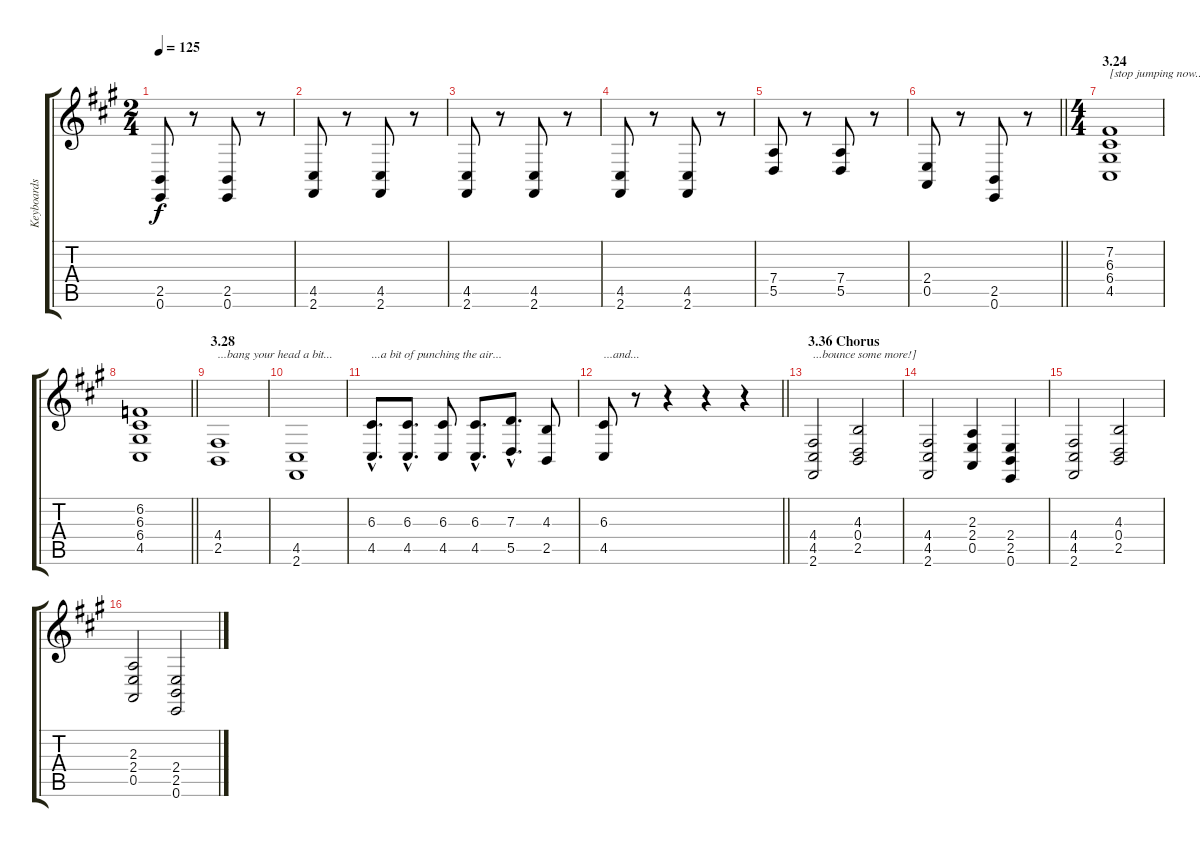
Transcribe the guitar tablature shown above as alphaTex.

\track ("Keyboards" "Keyboards") {instrument lead2sawtooth}
\staff {score tabs}
\tuning (E4 B3 G3 D3 A2 E2) {hide}
\ts (2 4)
\tempo 125
\clef g2
\ks f#minor
(2.5 0.6).8{dy f} r.8 (2.5 0.6).8 r.8 |
(4.5 2.6).8 r.8 (4.5 2.6).8 r.8 |
(4.5 2.6).8 r.8 (4.5 2.6).8 r.8 |
(4.5 2.6).8 r.8 (4.5 2.6).8 r.8 |
(7.4 5.5).8 r.8 (7.4 5.5).8 r.8 |
\barLineRight lightlight
(2.4 0.5).8 r.8 (2.5 0.6).8 r.8 |
\ts (4 4)
\section ("" "3.24")
(7.2 6.3 6.4 4.5).1{txt "[stop jumping now..."} |
\barLineRight lightlight
(6.2 6.3 6.4 4.5).1 |
\section ("" "3.28")
(4.4 2.5).1{txt "...bang your head a bit..."} |
(4.5 2.6).1 |
(6.3{hac} 4.5{hac}).8{d txt "...a bit of punching the air..."} (6.3{hac} 4.5{hac}).8{d} (6.3 4.5).8 (6.3{hac} 4.5{hac}).8{d} (7.3{hac} 5.5{hac}).8{d} (4.3 2.5).8 |
\barLineRight lightlight
(6.3 4.5).8{txt "...and..."} r.8 r.4 r.4 r.4 |
\section ("" "3.36 Chorus")
(4.4 4.5 2.6).2{txt "...bounce some more!]"} (4.3 0.4 2.5).2 |
(4.4 4.5 2.6).2 (2.3 2.4 0.5).4 (2.4 2.5 0.6).4 |
(4.4 4.5 2.6).2 (4.3 0.4 2.5).2 |
(2.3 2.4 0.5).2 (2.4 2.5 0.6).2
